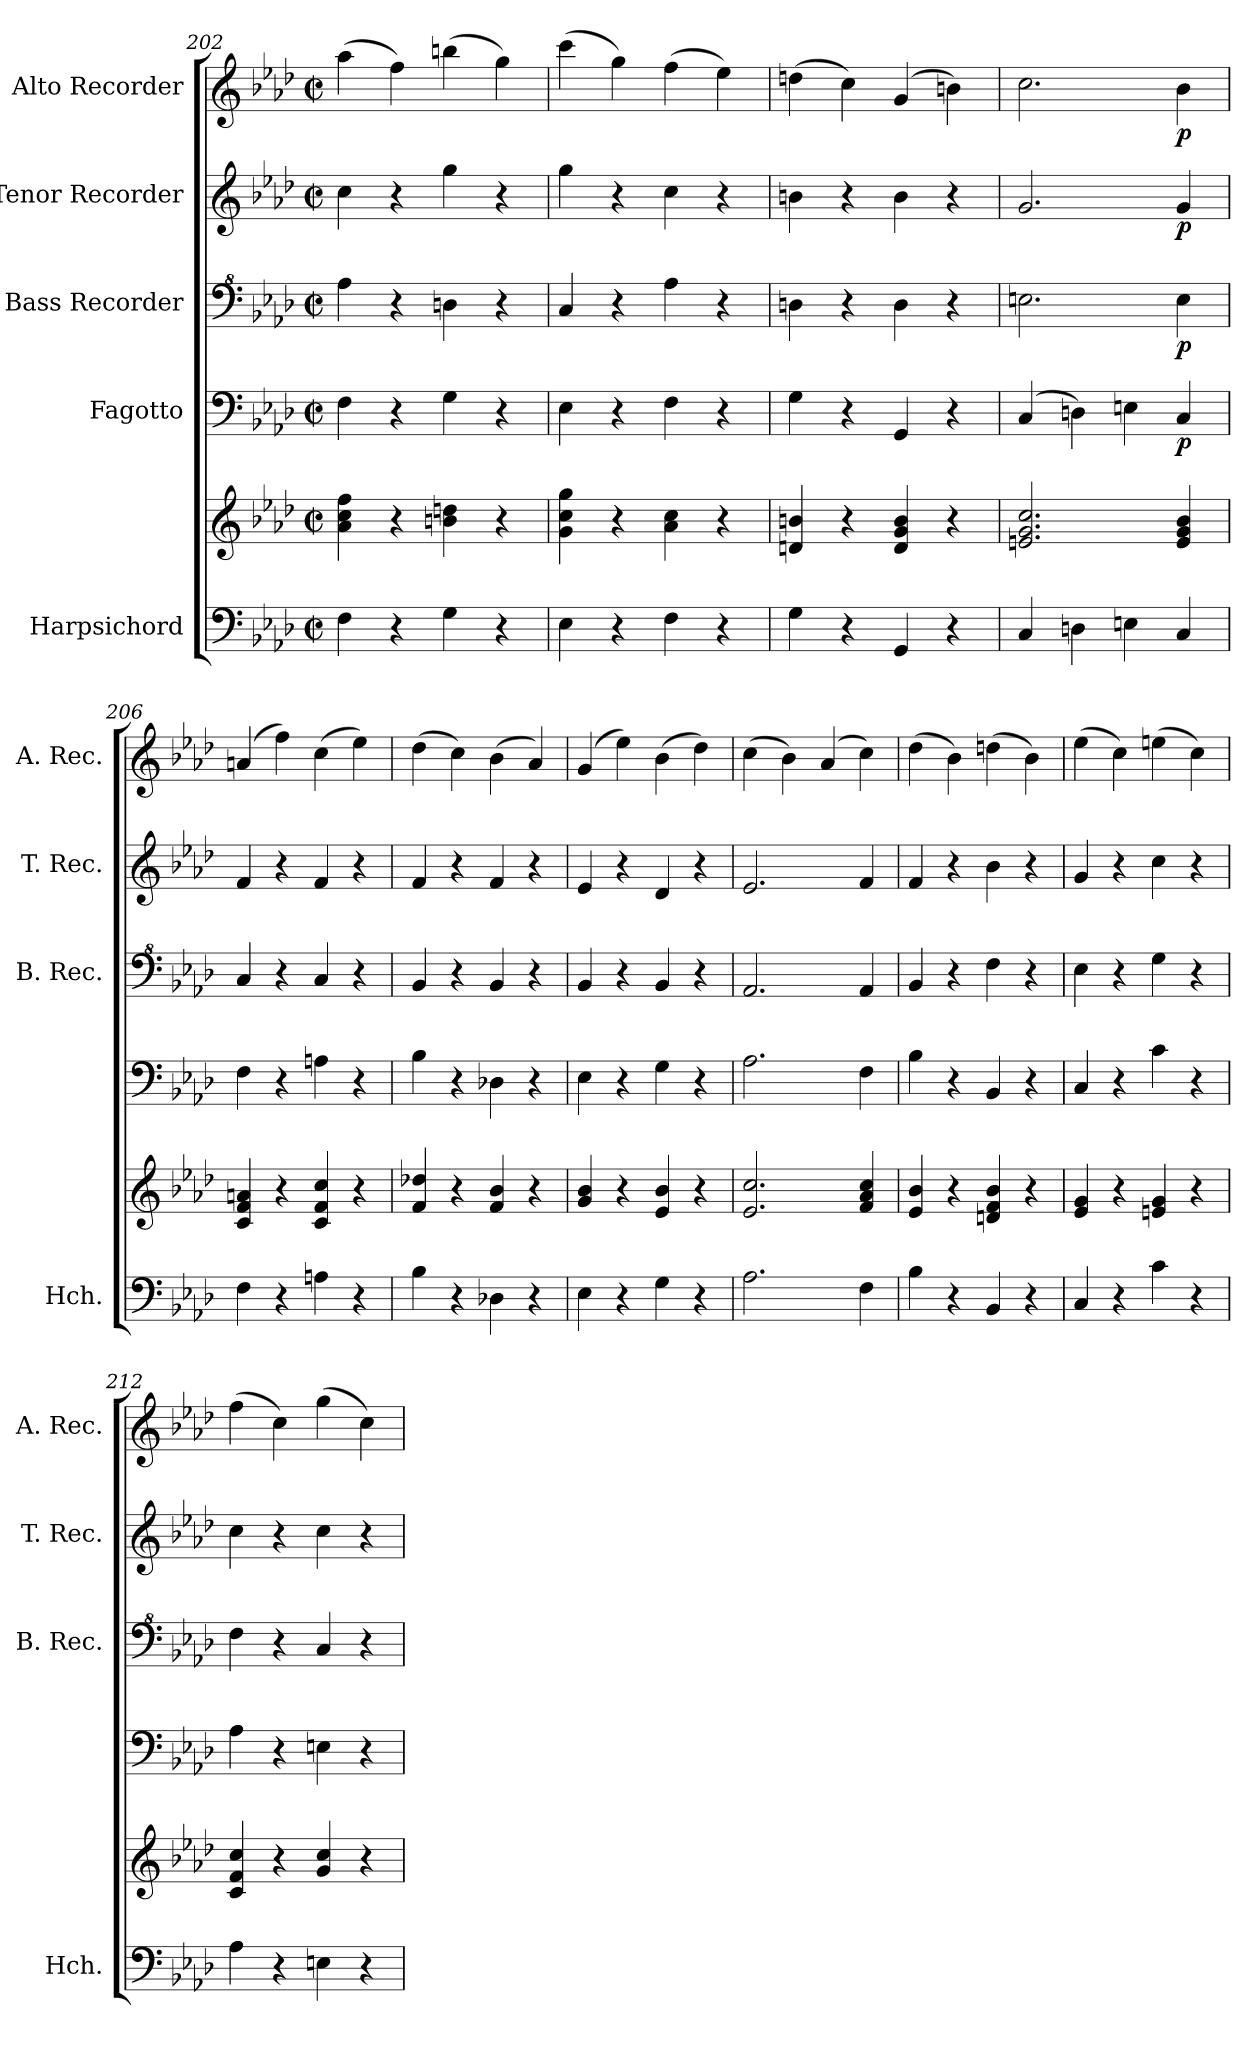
**kern	**kern	**kern	**dynam	**kern	**dynam	**kern	**dynam	**kern	**dynam
*part5	*part5	*part4	*part4	*part3	*part3	*part2	*part2	*part1	*part1
*staff6	*staff5	*staff4	*staff4	*staff3	*staff3	*staff2	*staff2	*staff1	*staff1
*I"Harpsichord	*	*I"Fagotto	*	*I"Bass Recorder	*	*I"Tenor Recorder	*	*I"Alto Recorder	*
*I'Hch.	*	*	*	*I'B. Rec.	*	*I'T. Rec.	*	*I'A. Rec.	*
*clefF4	*clefG2	*clefF4	*	*clefF^4	*	*clefG2	*	*clefG2	*
*k[b-e-a-d-]	*k[b-e-a-d-]	*k[b-e-a-d-]	*	*k[b-e-a-d-]	*	*k[b-e-a-d-]	*	*k[b-e-a-d-]	*
*M2/2	*M2/2	*M2/2	*	*M2/2	*	*M2/2	*	*M2/2	*
*met(c|)	*met(c|)	*met(c|)	*	*met(c|)	*	*met(c|)	*	*met(c|)	*
=202	=202	=202	=202	=202	=202	=202	=202	=202	=202
4F\	4a-\ 4cc\ 4ff\	4F\	.	4a-\	.	4cc\	.	(4aa-\	.
4r	4r	4r	.	4r	.	4r	.	4ff\)	.
4G\	4bn\ 4ddn\	4G\	.	4dn\	.	4gg\	.	(4bbn\	.
4r	4r	4r	.	4r	.	4r	.	4gg\)	.
=203	=203	=203	=203	=203	=203	=203	=203	=203	=203
4E-\	4g\ 4cc\ 4gg\	4E-\	.	4c/	.	4gg\	.	(4ccc\	.
4r	4r	4r	.	4r	.	4r	.	4gg\)	.
4F\	4a-\ 4cc\	4F\	.	4a-\	.	4cc\	.	(4ff\	.
4r	4r	4r	.	4r	.	4r	.	4ee-\)	.
=204	=204	=204	=204	=204	=204	=204	=204	=204	=204
4G\	4dn/ 4bn/	4G\	.	4dn\	.	4bn\	.	(4ddn\	.
4r	4r	4r	.	4r	.	4r	.	4cc\)	.
4GG/	4d/ 4g/ 4b/	4GG/	.	4d\	.	4b\	.	(4g/	.
4r	4r	4r	.	4r	.	4r	.	4bn\)	.
=205	=205	=205	=205	=205	=205	=205	=205	=205	=205
4C/	2.en/ 2.g/ 2.cc/	(4C/	.	2.en\	.	2.g/	.	2.cc\	.
4Dn\	.	4Dn\)	.	.	.	.	.	.	.
4En\	.	4En\	.	.	.	.	.	.	.
!	!	!	!LO:DY:b	!	!LO:DY:b	!	!LO:DY:b	!	!LO:DY:b
4C/	4e/ 4g/ 4b-/	4C/	p	4e\	p	4g/	p	4b-\	p
=206	=206	=206	=206	=206	=206	=206	=206	=206	=206
4F\	4c/ 4f/ 4an/	4F\	.	4c/	.	4f/	.	(4an/	.
4r	4r	4r	.	4r	.	4r	.	4ff\)	.
4An\	4c/ 4f/ 4cc/	4An\	.	4c/	.	4f/	.	(4cc\	.
4r	4r	4r	.	4r	.	4r	.	4ee-\)	.
=207	=207	=207	=207	=207	=207	=207	=207	=207	=207
4B-\	4f/ 4dd-X/	4B-\	.	4B-/	.	4f/	.	(4dd-\	.
4r	4r	4r	.	4r	.	4r	.	4cc\)	.
4D-X\	4f/ 4b-/	4D-X\	.	4B-/	.	4f/	.	(4b-\	.
4r	4r	4r	.	4r	.	4r	.	4a-/)	.
=208	=208	=208	=208	=208	=208	=208	=208	=208	=208
4E-\	4g/ 4b-/	4E-\	.	4B-/	.	4e-/	.	(4g/	.
4r	4r	4r	.	4r	.	4r	.	4ee-\)	.
4G\	4e-/ 4b-/	4G\	.	4B-/	.	4d-/	.	(4b-\	.
4r	4r	4r	.	4r	.	4r	.	4dd-\)	.
=209	=209	=209	=209	=209	=209	=209	=209	=209	=209
2.A-\	2.e-/ 2.cc/	2.A-\	.	2.A-/	.	2.e-/	.	(4cc\	.
.	.	.	.	.	.	.	.	4b-\)	.
.	.	.	.	.	.	.	.	(4a-/	.
4F\	4f/ 4a-/ 4cc/	4F\	.	4A-/	.	4f/	.	4cc\)	.
=210	=210	=210	=210	=210	=210	=210	=210	=210	=210
4B-\	4e-/ 4b-/	4B-\	.	4B-/	.	4f/	.	(4dd-\	.
4r	4r	4r	.	4r	.	4r	.	4b-\)	.
4BB-/	4dn/ 4f/ 4b-/	4BB-/	.	4f\	.	4b-\	.	(4ddn\	.
4r	4r	4r	.	4r	.	4r	.	4b-\)	.
=211	=211	=211	=211	=211	=211	=211	=211	=211	=211
4C/	4e-/ 4g/	4C/	.	4e-\	.	4g/	.	(4ee-\	.
4r	4r	4r	.	4r	.	4r	.	4cc\)	.
4c\	4en/ 4g/	4c\	.	4g\	.	4cc\	.	(4een\	.
4r	4r	4r	.	4r	.	4r	.	4cc\)	.
!!LO:LB:g=z
=212	=212	=212	=212	=212	=212	=212	=212	=212	=212
4A-\	4c/ 4f/ 4cc/	4A-\	.	4f\	.	4cc\	.	(4ff\	.
4r	4r	4r	.	4r	.	4r	.	4cc\)	.
4En\	4g/ 4cc/	4En\	.	4c/	.	4cc\	.	(4gg\	.
4r	4r	4r	.	4r	.	4r	.	4cc\)	.
=	=	=	=	=	=	=	=	=	=
*-	*-	*-	*-	*-	*-	*-	*-	*-	*-
